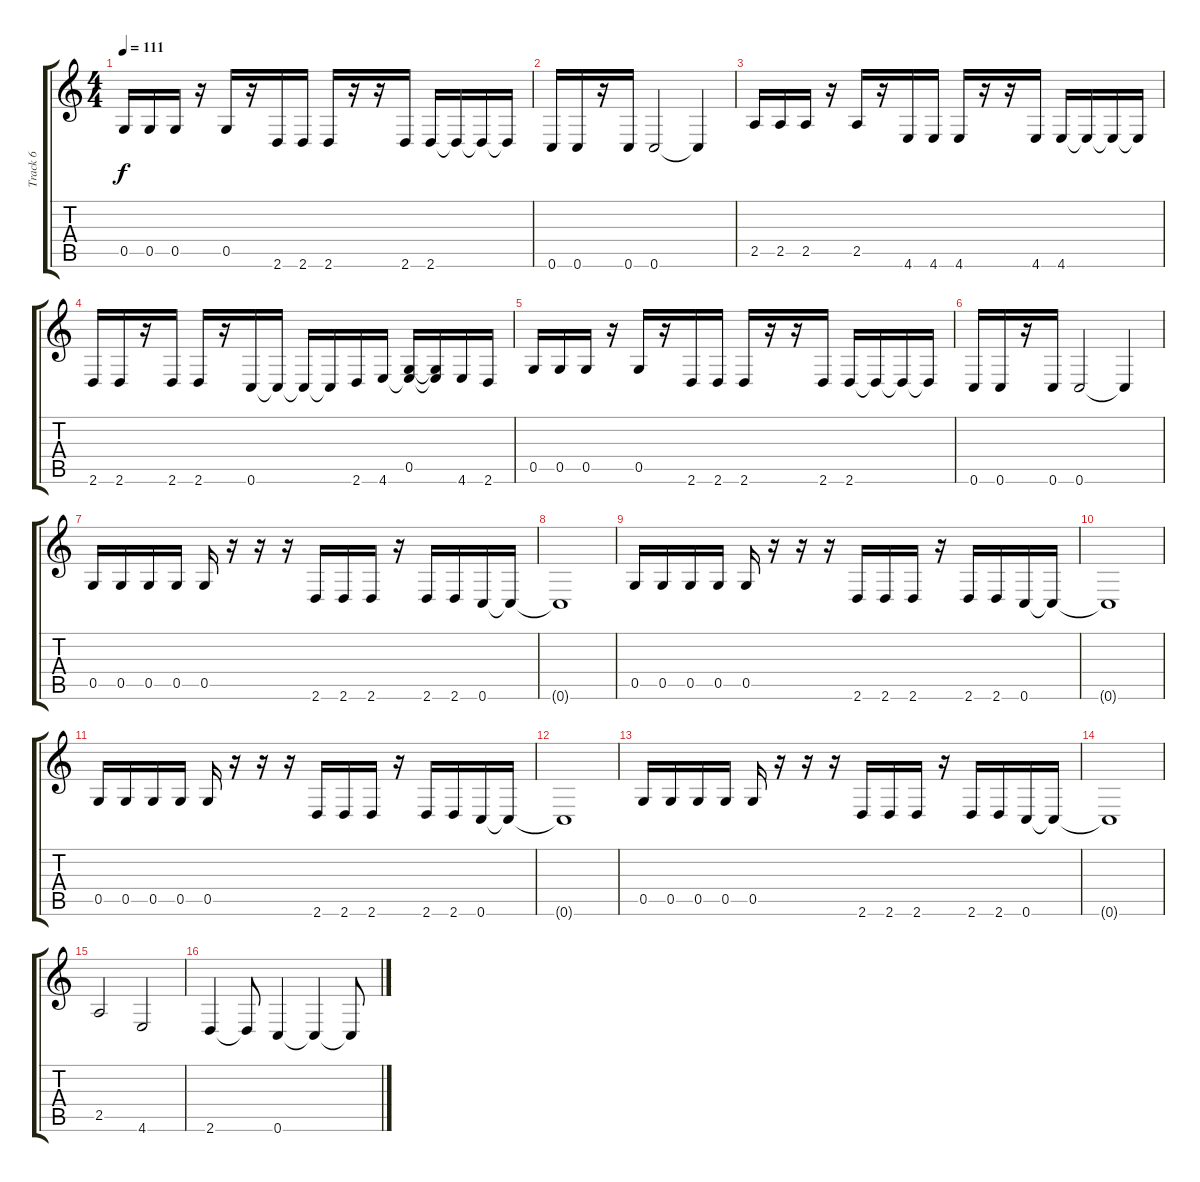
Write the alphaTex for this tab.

\track ("Track 6" "Track 6") {instrument electricbasspick}
\staff {score tabs}
\tuning (D4 A3 F3 C3 G2 C2) {hide}
\ts (4 4)
\tempo 111
\clef g2
\ks c
0.5.16{dy f} 0.5.16 0.5.16 r.16 0.5.16 r.16 2.6.16 2.6.16 2.6.16 r.16 r.16 2.6.16 2.6.16 2.6{t}.16 2.6{t}.16 2.6{t}.16 |
0.6.16 0.6.16 r.16 0.6.16 0.6.2 0.6{t}.4 |
2.5.16 2.5.16 2.5.16 r.16 2.5.16 r.16 4.6.16 4.6.16 4.6.16 r.16 r.16 4.6.16 4.6.16 4.6{t}.16 4.6{t}.16 4.6{t}.16 |
2.6.16 2.6.16 r.16 2.6.16 2.6.16 r.16 0.6.16 0.6{t}.16 0.6{t}.16 0.6{t}.16 2.6.16 4.6.16 (0.5 4.6{t}).16 (0.5{t} 4.6{t}).16 4.6.16 2.6.16 |
0.5.16 0.5.16 0.5.16 r.16 0.5.16 r.16 2.6.16 2.6.16 2.6.16 r.16 r.16 2.6.16 2.6.16 2.6{t}.16 2.6{t}.16 2.6{t}.16 |
0.6.16 0.6.16 r.16 0.6.16 0.6.2 0.6{t}.4 |
0.5.16 0.5.16 0.5.16 0.5.16 0.5.16 r.16 r.16 r.16 2.6.16 2.6.16 2.6.16 r.16 2.6.16 2.6.16 0.6.16 0.6{t}.16 |
0.6{t}.1 |
0.5.16 0.5.16 0.5.16 0.5.16 0.5.16 r.16 r.16 r.16 2.6.16 2.6.16 2.6.16 r.16 2.6.16 2.6.16 0.6.16 0.6{t}.16 |
0.6{t}.1 |
0.5.16 0.5.16 0.5.16 0.5.16 0.5.16 r.16 r.16 r.16 2.6.16 2.6.16 2.6.16 r.16 2.6.16 2.6.16 0.6.16 0.6{t}.16 |
0.6{t}.1 |
0.5.16 0.5.16 0.5.16 0.5.16 0.5.16 r.16 r.16 r.16 2.6.16 2.6.16 2.6.16 r.16 2.6.16 2.6.16 0.6.16 0.6{t}.16 |
0.6{t}.1 |
2.5.2 4.6.2 |
2.6.4 2.6{t}.8 0.6.4 0.6{t}.4 0.6{t}.8
